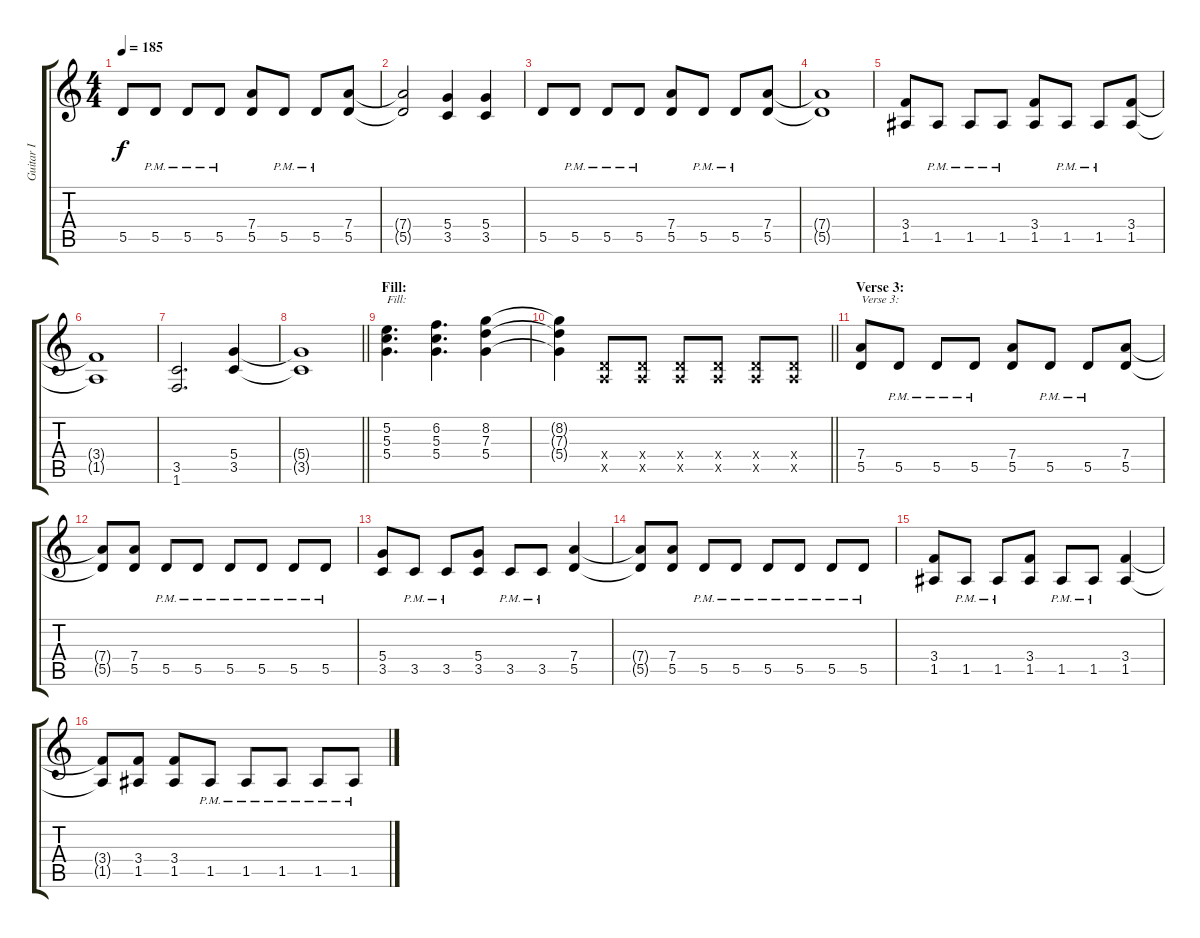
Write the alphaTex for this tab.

\track ("Guitar I" "Guitar I") {instrument distortionguitar}
\staff {score tabs}
\tuning (E4 B3 G3 D3 A2 E2) {hide}
\ts (4 4)
\tempo 185
\clef g2
\ks c
5.5.8{dy f} 5.5{pm}.8 5.5{pm}.8 5.5{pm}.8 (7.4 5.5).8 5.5{pm}.8 5.5{pm}.8 (7.4 5.5).8 |
(7.4{t} 5.5{t}).2 (5.4 3.5).4 (5.4 3.5).4 |
5.5.8 5.5{pm}.8 5.5{pm}.8 5.5{pm}.8 (7.4 5.5).8 5.5{pm}.8 5.5{pm}.8 (7.4 5.5).8 |
(7.4{t} 5.5{t}).1 |
(3.4 1.5).8 1.5{pm}.8 1.5{pm}.8 1.5{pm}.8 (3.4 1.5).8 1.5{pm}.8 1.5{pm}.8 (3.4 1.5).8 |
(3.4{t} 1.5{t}).1 |
(3.5 1.6).2{d} (5.4 3.5).4 |
\barLineRight lightlight
(5.4{t} 3.5{t}).1 |
\section ("" "Fill:")
(5.2 5.3 5.4).4{d txt "Fill:"} (6.2 5.3 5.4).4{d} (8.2 7.3 5.4).4 |
\barLineRight lightlight
(8.2{t} 7.3{t} 5.4{t}).4 (0.4{x} 0.5{x}).8 (0.4{x} 0.5{x}).8 (0.4{x} 0.5{x}).8 (0.4{x} 0.5{x}).8 (0.4{x} 0.5{x}).8 (0.4{x} 0.5{x}).8 |
\section ("" "Verse 3:")
(7.4 5.5).8{txt "Verse 3:"} 5.5{pm}.8 5.5{pm}.8 5.5{pm}.8 (7.4 5.5).8 5.5{pm}.8 5.5{pm}.8 (7.4 5.5).8 |
(7.4{t} 5.5{t}).8 (7.4 5.5).8 5.5{pm}.8 5.5{pm}.8 5.5{pm}.8 5.5{pm}.8 5.5{pm}.8 5.5{pm}.8 |
(5.4 3.5).8 3.5{pm}.8 3.5{pm}.8 (5.4 3.5).8 3.5{pm}.8 3.5{pm}.8 (7.4 5.5).4 |
(7.4{t} 5.5{t}).8 (7.4 5.5).8 5.5{pm}.8 5.5{pm}.8 5.5{pm}.8 5.5{pm}.8 5.5{pm}.8 5.5{pm}.8 |
(3.4 1.5).8 1.5{pm}.8 1.5{pm}.8 (3.4 1.5).8 1.5{pm}.8 1.5{pm}.8 (3.4 1.5).4 |
(3.4{t} 1.5{t}).8 (3.4 1.5).8 (3.4 1.5).8 1.5{pm}.8 1.5{pm}.8 1.5{pm}.8 1.5{pm}.8 1.5{pm}.8
